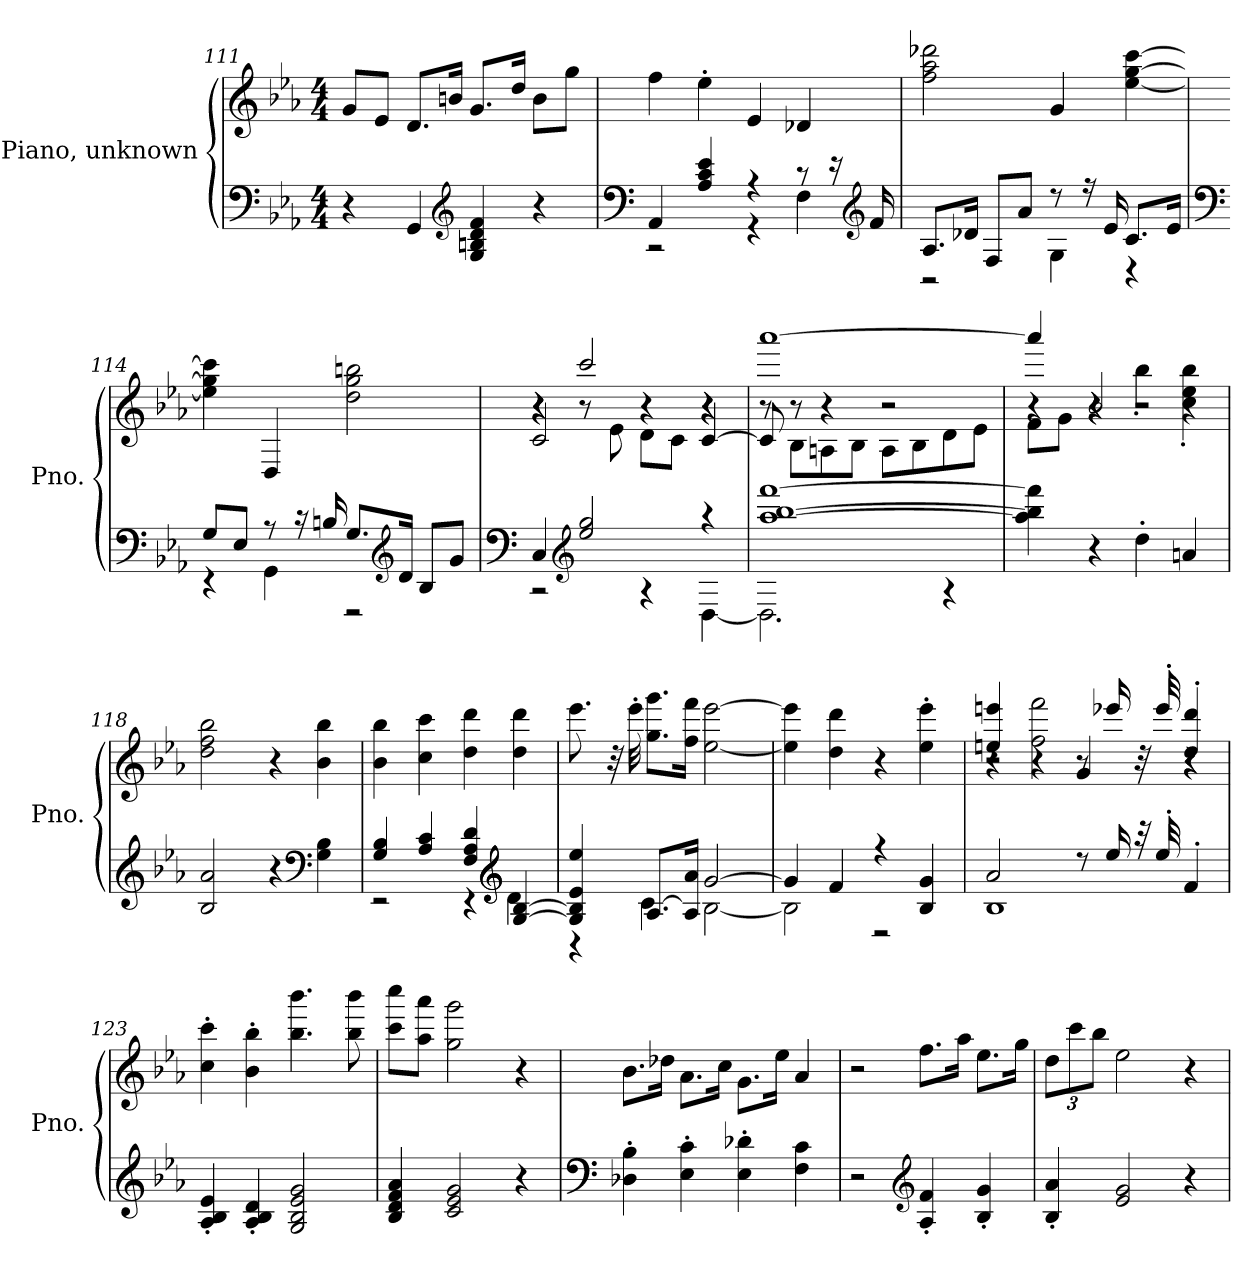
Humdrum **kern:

**kern	**kern
*part1	*part1
*staff2	*staff1
*I"Piano, unknown	*
*I'Pno.	*
!!LO:LB:g=z
*clefF4	*clefG2
*k[b-e-a-]	*k[b-e-a-]
*M4/4	*M4/4
=111	=111
4r	8g/L
.	8e-/J
4GG/	8.d/L
.	16bn/Jk
*clefG2	*
4G/ 4Bn/ 4d/ 4f/	8.g/L
.	16dd/Jk
4r	8b\L
.	8gg\J
=112	=112
*clefF4	*
*^	*
4AA-/	2r	4ff\
4A-/ 4c/ 4e-/	.	4ee-'\
4r	4r	4e-/
8r	4F\	4d-X/
16r	.	.
*clefG2	*	*
16f/	.	.
=113	=113	=113
8.A-/L	2r	2ff\ 2aa-\ 2ddd-X\
16d-X/Jk	.	.
8F/L	.	.
8a-/J	.	.
8r	4G\	4g/
16r	.	.
16e-/	.	.
8.c/L	4r	[4ee-\ [4gg\ [4ccc\
16e-/Jk	.	.
!!LO:LB:g=z
=114	=114	=114
*clefF4	*	*
8G/L	4r	4ee-\] 4gg\] 4ccc\]
8E-/J	.	.
8r	4GG\	4D/
16r	.	.
16Bn/	.	.
8.G/L	2r	2dd\ 2gg\ 2bbn\
*clefG2	*	*
16d/Jk	.	.
8B/L	.	.
8g/J	.	.
=115	=115	=115
*clefF4	*	*
*	*	*^
*	*	*	*^
4C/	2r	4r	4r	2c/
*clefG2	*	*	*	*
2ee-/ 2gg/	.	2ccc/	8r	.
.	.	.	8e-\	.
.	4r	.	8d\L	4r
.	.	.	8c\J	.
4r	[4D\	4r	4r	[4c/
=116	=116	=116	=116	=116
[1aa- [1bb- [1fff	2.D\]	[1aaa-	8r	8c/]
.	.	.	8B-\L	8r
.	.	.	8An\	4r
.	.	.	8B-\J	.
.	.	.	8A\L	2r
.	.	.	8B-\	.
.	4r	.	8d\	.
.	.	.	8e-\J	.
*v	*v	*	*	*
=117	=117	=117	=117
4aa-\] 4bb-\] 4fff\]	4aaa-/]	8f\L	4r
.	.	8g\J	.
4r	4r	4r	2b-/
4dd'\	2r	4bb-'\	.
4an/	.	4cc\' 4ee-\' 4bb-\'	4r
*	*v	*v	*v
!!LO:LB:g=z
=118	=118
2B-/ 2a-/	2dd\ 2ff\ 2bb-\
4r	4r
*clefF4	*
4G\ 4B-\	4b-\ 4bb-\
=119	=119
*^	*
4G/ 4B-/	2r	4b-\ 4bb-\
4A-/ 4c/	.	4cc\ 4ccc\
4F/ 4A-/ 4d/	4r	4dd\ 4ddd\
*clefG2	*	*
[4G/ [4B-/	4d\	4dd\ 4ddd\
=120	=120	=120
4G/] 4B-/] 4e-/ 4ee-/	4r	8.eee-\
.	.	32r
.	.	32eee-'\
[8.A-/L	4c\	8.gg\ 8.ggg\L
16A-/] 16a-/Jk	.	16ff\ 16fff\Jk
[2g/	[2B-\	[2ee-\ [2eee-\
=121	=121	=121
4g/]	2B-\]	4ee-\] 4eee-\]
4f/	.	4dd\ 4ddd\
4r	2r	4r
4B-/ 4g/	.	4ee-\' 4eee-\'
=122	=122	=122
*	*	*^
*	*	*	*^
2a-/	1B-	4een/ 4eeen/	4r	2r
.	.	4r	2ff\ 2fff\	.
8r	.	8r	.	4g/
16ee-/	.	16eee-X/	.	.
32r	.	32r	.	.
32ee-'/	.	32eee-'/	.	.
4f'/	.	4dd/' 4ddd/'	4r	4r
*v	*v	*	*	*
*	*v	*v	*v
!!LO:PB:g=z
=123	=123
4A-/' 4B-/' 4e-/'	4cc\' 4ccc\'
4A-/' 4B-/' 4d/'	4b-\' 4bb-\'
2G/ 2B-/ 2e-/ 2g/	4.bb-\ 4.bbb-\
.	8bb-\ 8bbb-\
=124	=124
4B-/ 4d/ 4f/ 4a-/	8ccc\ 8cccc\L
.	8aa-\ 8aaa-\J
2c/ 2e-/ 2g/	2gg\ 2ggg\
4r	4r
=125	=125
*clefF4	*
4D-X\' 4B-\'	8.b-\L
.	16dd-X\Jk
4E-\' 4c\'	8.a-\L
.	16cc\Jk
4E-\' 4d-X\'	8.g\L
.	16ee-\Jk
4F\ 4c\	4a-/
=126	=126
2r	2r
*clefG2	*
4A-/' 4f/'	8.ff\L
.	16aa-\Jk
4B-/' 4g/'	8.ee-\L
.	16gg\Jk
=127	=127
*	*Xbrackettup
4B-/' 4a-/'	12dd\L
.	12ccc\
.	12bb-\J
2e-/ 2g/	2ee-\
4r	4r
=	=
*-	*-
